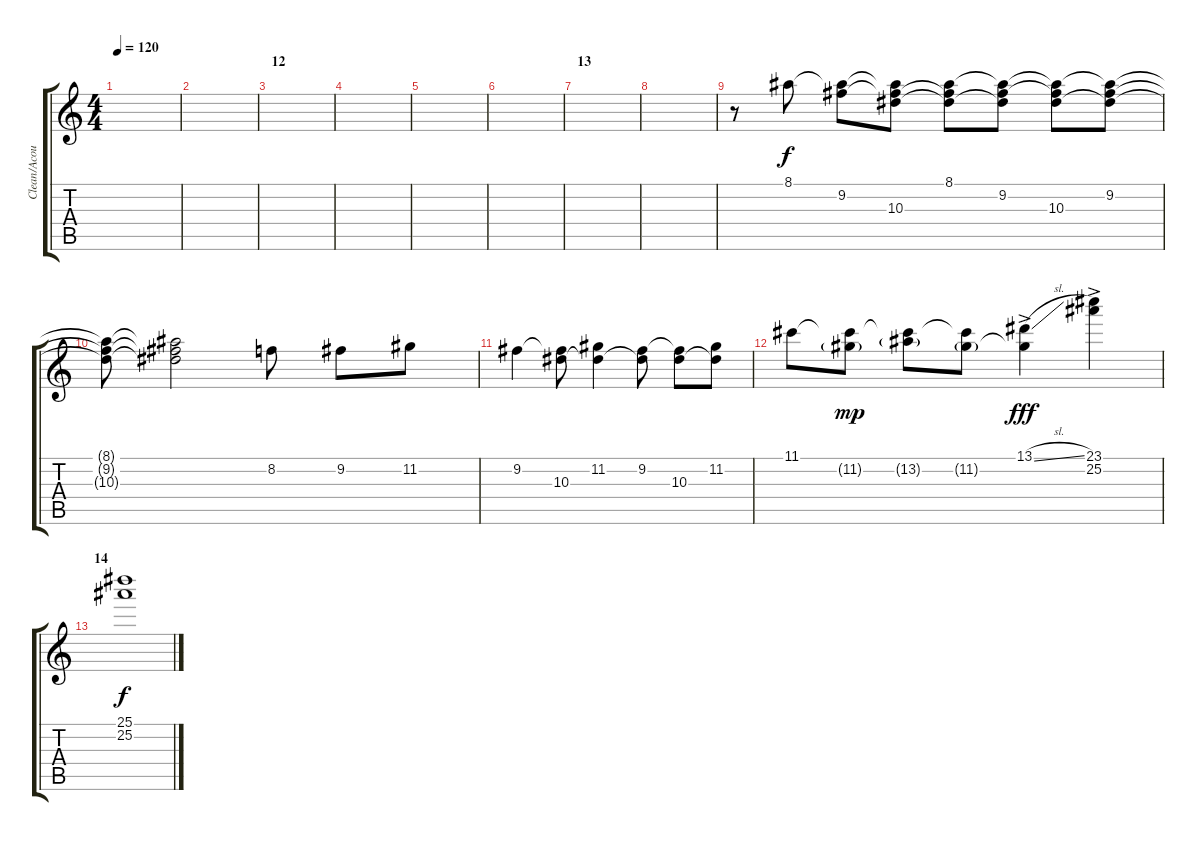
\track ("Clean/Acoustic Guitar 3" "Clean/Acou") {instrument electricguitarclean}
\staff {score tabs}
\tuning (D4 A3 F3 C3 G2 C2) {hide}
\ts (4 4)
\tempo 120
\clef g2
\ks c
|
|
\section ("" "12")
|
|
|
|
\section ("" "13")
|
|
r.8 8.1.8 (8.1{t} 9.2).8 (8.1{t} 9.2{t} 10.3).8 (8.1 9.2{t} 10.3{t}).8 (8.1{t} 9.2 10.3{t}).8 (8.1{t} 9.2{t} 10.3).8 (8.1{t} 9.2 10.3{t}).8 |
(8.1{t} 9.2{t} 10.3{t}).8 (8.1{t} 9.2{t} 10.3{t}).2 8.2.8 9.2.8 11.2.8 |
9.2.4 (9.2{t} 10.3).8 (11.2 10.3{t}).4 (9.2 10.3{t}).8 (9.2{t} 10.3).8 (11.2 10.3{t}).8 |
11.1.8 (11.1{t} 11.2{g}).8{dy mp} (11.1{t} 13.2{g}).8 (11.1{t} 11.2{g}).8 (13.1{sl ac} 11.2{t}).4{dy fff} (23.1{ac} 25.2).4 |
\section ("" "14")
(25.1 25.2).1{dy f}
